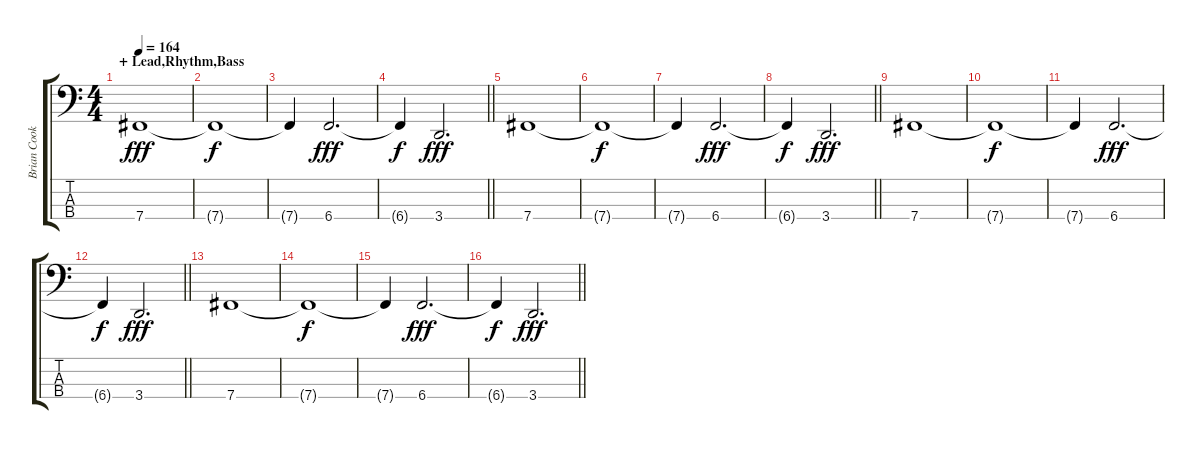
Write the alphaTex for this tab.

\track ("Brian Cook (4 String Bass)" "Brian Cook") {instrument electricbassfinger}
\staff {score tabs}
\tuning (D2 A1 E1 B0) {hide}
\ts (4 4)
\section ("" "+ Lead,Rhythm,Bass")
\tempo 164
\clef f4
\ks c
7.4.1{dy fff} |
7.4{t}.1{dy f} |
7.4{t}.4 6.4.2{d dy fff} |
\barLineRight lightlight
6.4{t}.4{dy f} 3.4.2{d dy fff} |
\section ("" "")
7.4.1 |
7.4{t}.1{dy f} |
7.4{t}.4 6.4.2{d dy fff} |
\barLineRight lightlight
6.4{t}.4{dy f} 3.4.2{d dy fff} |
\section ("" "")
7.4.1 |
7.4{t}.1{dy f} |
7.4{t}.4 6.4.2{d dy fff} |
\barLineRight lightlight
6.4{t}.4{dy f} 3.4.2{d dy fff} |
\section ("" "")
7.4.1 |
7.4{t}.1{dy f} |
7.4{t}.4 6.4.2{d dy fff} |
\barLineRight lightlight
6.4{t}.4{dy f} 3.4.2{d dy fff}
